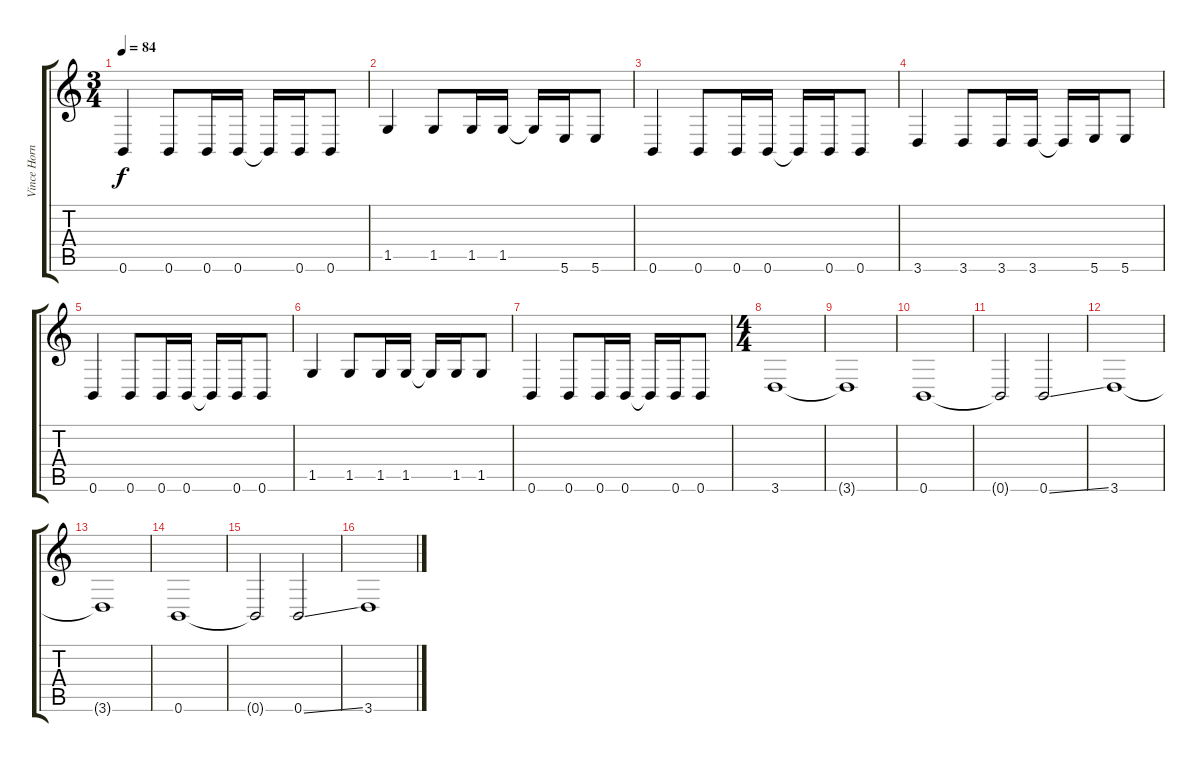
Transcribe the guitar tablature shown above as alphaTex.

\track ("Vince Hornsby - Bass" "Vince Horn") {instrument electricbasspick}
\staff {score tabs}
\tuning (Db4 Ab3 E3 B2 Gb2 B1) {hide}
\ts (3 4)
\tempo 84
\clef g2
\ks c
0.6.4{dy f} 0.6.8 0.6.16 0.6.16 0.6{t}.16 0.6.16 0.6.8 |
1.5.4 1.5.8 1.5.16 1.5.16 1.5{t}.16 5.6.16 5.6.8 |
0.6.4 0.6.8 0.6.16 0.6.16 0.6{t}.16 0.6.16 0.6.8 |
3.6.4 3.6.8 3.6.16 3.6.16 3.6{t}.16 5.6.16 5.6.8 |
0.6.4 0.6.8 0.6.16 0.6.16 0.6{t}.16 0.6.16 0.6.8 |
1.5.4 1.5.8 1.5.16 1.5.16 1.5{t}.16 1.5.16 1.5.8 |
0.6.4 0.6.8 0.6.16 0.6.16 0.6{t}.16 0.6.16 0.6.8 |
\ts (4 4)
3.6.1{volume 8} |
3.6{t}.1 |
0.6.1 |
0.6{t}.2 0.6{ss}.2 |
3.6.1 |
3.6{t}.1 |
0.6.1 |
0.6{t}.2 0.6{ss}.2 |
3.6.1
